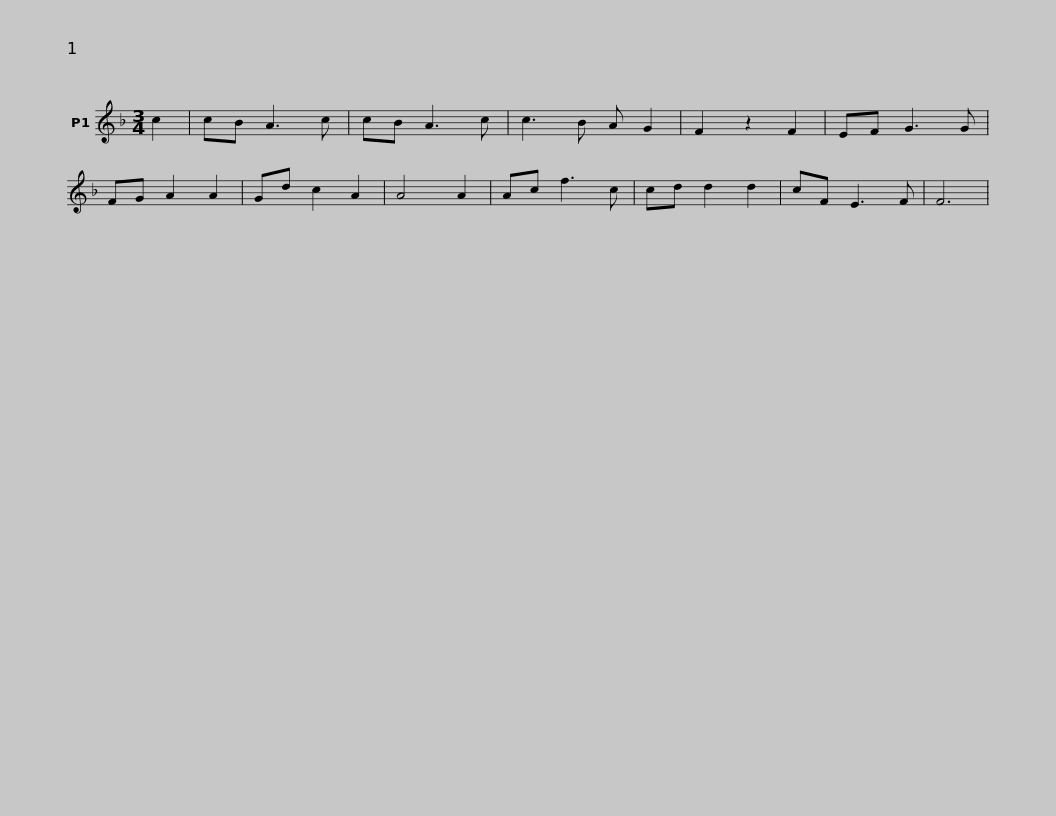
X:1
L:1/8
M:3/4
I:linebreak $
K:F
V:1 treble
V:1
 c2 | cB A3 c | cB A3 c | c3 B A G2 | F2 z2 F2 | %5
 EF G3 G | FG A2 A2 |$ Gd c2 A2 | A4 A2 | Ac f3 c | %10
 cd d2 d2 | cF E3 F | F6 | %13
